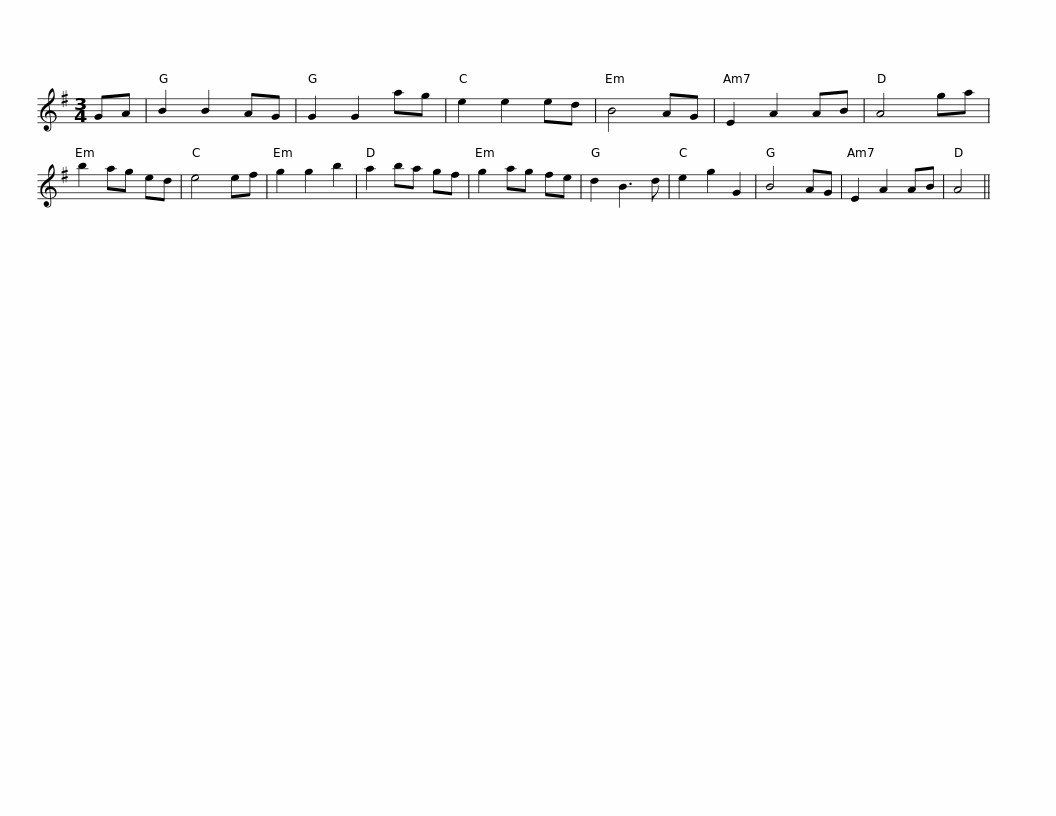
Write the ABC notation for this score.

X:1
L:1/8
M:3/4
I:linebreak $
K:G
V:1 treble
V:1
 GA | B2 B2 AG | G2 G2 ag | e2 e2 ed | B4 AG | %5
 E2 A2 AB | A4 ga | b2 ag ed | e4 ef | g2 g2 b2 |$ %10
 a2 ba gf | g2 ag fe | d2 B3 d | e2 g2 G2 | B4 AG | %15
 E2 A2 AB | A4 || %17
